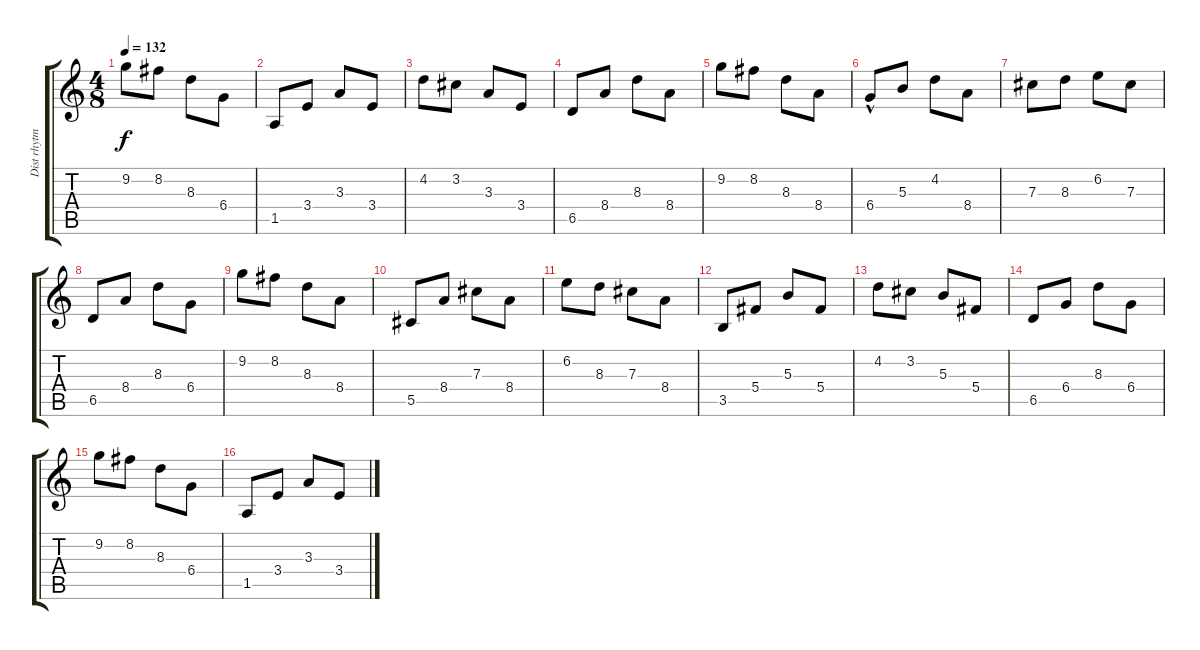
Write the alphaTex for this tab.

\track ("Dist rhytm" "Dist rhytm") {instrument distortionguitar}
\staff {score tabs}
\tuning (Eb4 Bb3 Gb3 Db3 Ab2 Eb2) {hide}
\ts (4 8)
\tempo 132
\clef g2
\ks c
9.2.8{dy f} 8.2.8 8.3.8 6.4.8 |
1.5.8 3.4.8 3.3.8 3.4.8 |
4.2.8 3.2.8 3.3.8 3.4.8 |
6.5.8 8.4.8 8.3.8 8.4.8 |
9.2.8 8.2.8 8.3.8 8.4.8 |
6.4{hac}.8 5.3.8 4.2.8 8.4.8 |
7.3.8 8.3.8 6.2.8 7.3.8 |
6.5.8 8.4.8 8.3.8 6.4.8 |
9.2.8 8.2.8 8.3.8 8.4.8 |
5.5.8 8.4.8 7.3.8 8.4.8 |
6.2.8 8.3.8 7.3.8 8.4.8 |
3.5.8 5.4.8 5.3.8 5.4.8 |
4.2.8 3.2.8 5.3.8 5.4.8 |
6.5.8 6.4.8 8.3.8 6.4.8 |
9.2.8 8.2.8 8.3.8 6.4.8 |
1.5.8 3.4.8 3.3.8 3.4.8
